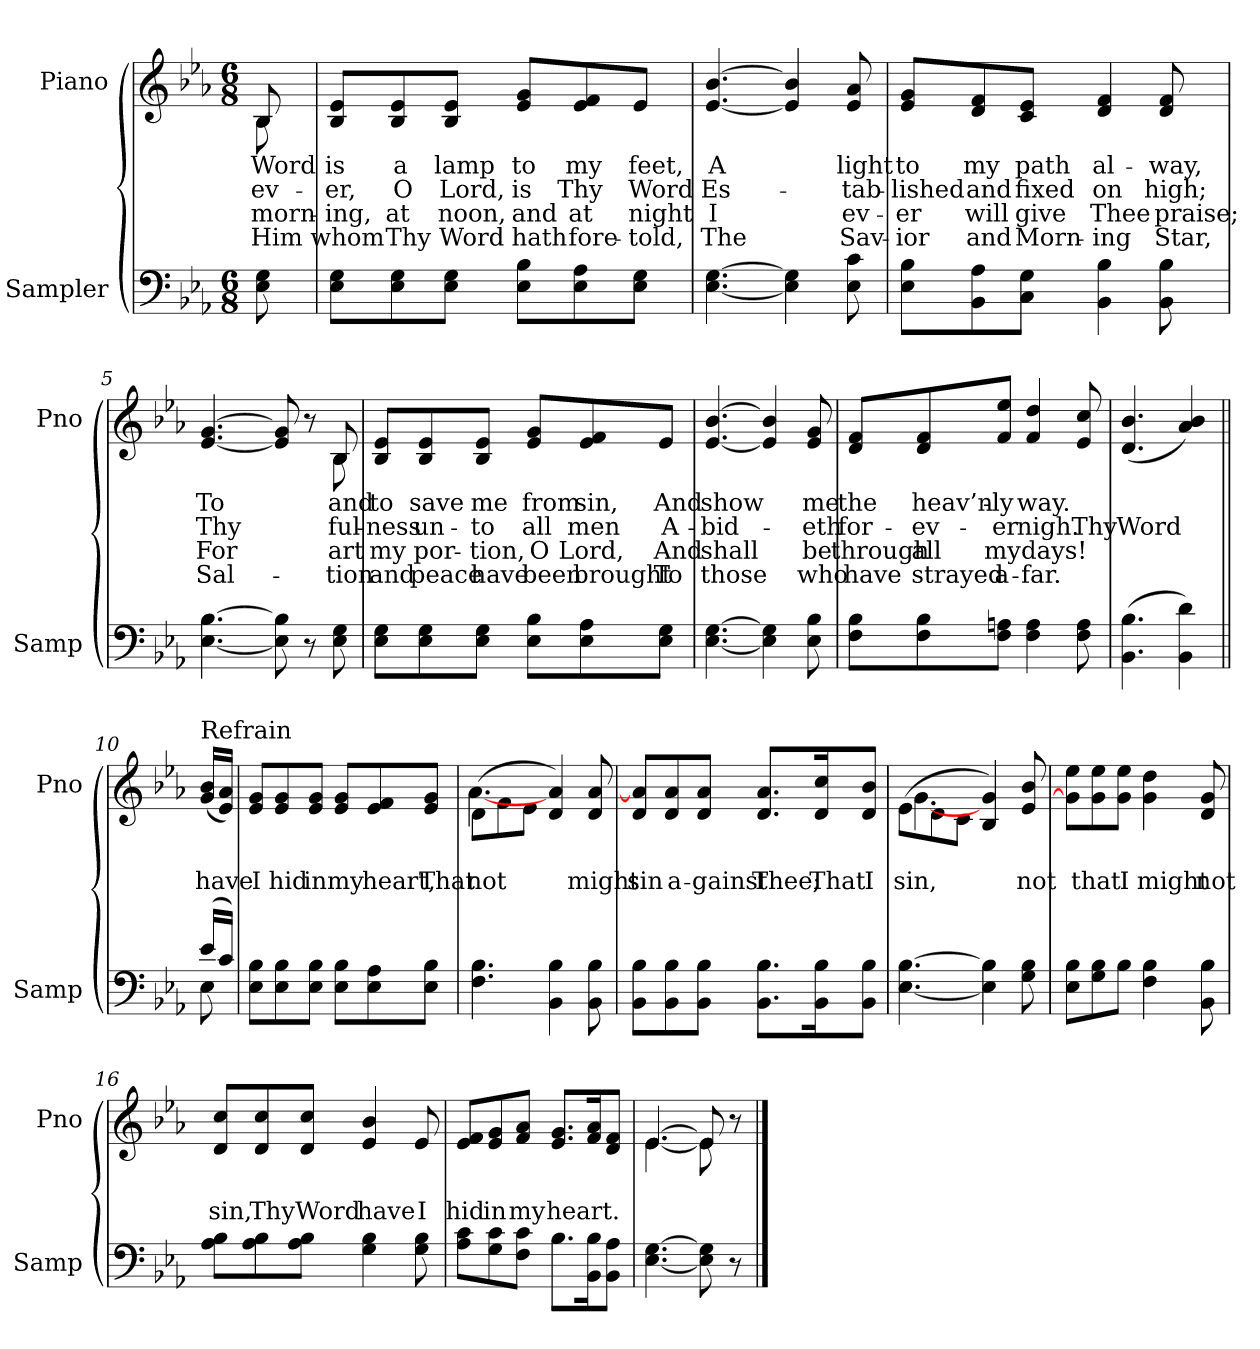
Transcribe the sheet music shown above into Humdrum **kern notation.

**kern	**kern	**text	**text	**text	**text
*part2	*part1	*part1	*part1	*part1	*part1
*staff2	*staff1	*staff1	*staff1	*staff1	*staff1
*I"Sampler	*I"Piano	*	*	*	*
*I'Samp	*I'Pno	*	*	*	*
*clefF4	*clefG2	*	*	*	*
*k[b-e-a-]	*k[b-e-a-]	*	*	*	*
*E-:	*E-:	*	*	*	*
*M6/8	*M6/8	*	*	*	*
=1	=1	=1	=1	=1	=1
*	*^	*	*	*	*
8E- 8G	8B-/	8B-	Word	-ev-	morn-	Him
*	*v	*v	*	*	*	*
=2	=2	=2	=2	=2	=2
8E-\ 8G\L	8B-/ 8e-/L	is	-er,	-ing,	whom
8E-\ 8G\	8B-/ 8e-/	a	O	at	Thy
8E-\ 8G\J	8B-/ 8e-/J	lamp	Lord,	noon,	Word
8E-\ 8B-\L	8e-/ 8g/L	to	is	and	hath
8E-\ 8A-\	8e-/ 8f/	my	Thy	at	fore-
8E-\ 8G\J	8e-/J	feet,	Word	night	-told,
=3	=3	=3	=3	=3	=3
[4.E- [4.G	[4.e- [4.b-	A	Es-	I	The
4E-] 4G]	4e-] 4b-]	.	.	.	.
8E- 8c	8e- 8a-	light	-tab-	ev-	Sav-
=4	=4	=4	=4	=4	=4
8E-\ 8B-\L	8e-/ 8g/L	to	-lished	-er	-ior
8BB-\ 8A-\	8d/ 8f/	my	and	will	and
8C\ 8G\J	8c/ 8e-/J	path	fixed	give	Morn-
4BB- 4B-	4d 4f	al-	on	Thee	-ing
8BB- 8B-	8d 8f	-way,	high;	praise;	Star,
=5	=5	=5	=5	=5	=5
*	*^	*	*	*	*
[4.E- [4.B-	[4.e- [4.g	8ryy	To	Thy	For	Sal-
*	*v	*v	*	*	*	*
8E-] 8B-]	8e-] 8g]	.	.	.	.
8r	8r	.	.	.	.
*	*^	*	*	*	*
8E- 8G	8B-/	8B-	and	-ful-	art	-tion
*	*v	*v	*	*	*	*
=6	=6	=6	=6	=6	=6
8E-\ 8G\L	8B-/ 8e-/L	to	-ness	my	and
8E-\ 8G\	8B-/ 8e-/	save	un-	por-	peace
8E-\ 8G\J	8B-/ 8e-/J	me	-to	-tion,	have
8E-\ 8B-\L	8e-/ 8g/L	from	all	O	been
8E-\ 8A-\	8e-/ 8f/	sin,	men	Lord,	brought
8E-\ 8G\J	8e-/J	And	A-	And	To
=7	=7	=7	=7	=7	=7
[4.E- [4.G	[4.e- [4.b-	show	-bid-	shall	those
4E-] 4G]	4e-] 4b-]	.	.	.	.
8E- 8B-	8e- 8g	me	-eth	be	who
=8	=8	=8	=8	=8	=8
8F\ 8B-\L	8d/ 8f/L	the	for-	through	have
8F\ 8B-\	8d/ 8f/	heav’n-	-ev-	all	strayed
8F\ 8An\J	8f/ 8ee-/J	-ly	-er	my	a-
4F 4A	4f 4dd	way.	nigh.	days!	-far.
8F 8A	8e- 8cc	.	Thy	.	.
=9	=9	=9	=9	=9	=9
(4.BB- 4.B-	(4.d 4.b-	.	Word	.	.
4BB- 4d)	4a- 4b-)	.	.	.	.
=10||	=10||	=10||	=10||	=10||	=10||
*^	*	*	*	*	*
!	!	!LO:TX:t=Refrain	!	!	!	!
(16e-/LL	8E-	(16g/ 16b-/LL	.	have	.	.
16c/JJ)	.	16e-/ 16a-/JJ)	.	.	.	.
*v	*v	*	*	*	*	*
=11	=11	=11	=11	=11	=11
8E-\ 8B-\L	8e-/ 8g/L	.	I	.	.
8E-\ 8B-\	8e-/ 8g/	.	hid	.	.
8E-\ 8B-\J	8e-/ 8g/J	.	in	.	.
8E-\ 8B-\L	8e-/ 8g/L	.	my	.	.
8E-\ 8A-\	8e-/ 8f/	.	heart,	.	.
8E-\ 8B-\J	8e-/ 8g/J	.	That	.	.
=12	=12	=12	=12	=12	=12
*	*^	*	*	*	*
4.F 4.B-	(8d\L	[4.a-	.	not	.	.
.	8f\	.	.	.	.	.
.	8e-\J	.	.	.	.	.
4BB- 4B-	4d 4a-)	4.ryy	.	.	.	.
8BB- 8B-	8d 8a-	.	.	might	.	.
*	*v	*v	*	*	*	*
=13	=13	=13	=13	=13	=13
8BB-\ 8B-\L	8d/ 8a-]/L	.	sin	.	.
8BB-\ 8B-\	8d/ 8a-/	.	a-	.	.
8BB-\ 8B-\J	8d/ 8a-/J	.	-gainst	.	.
8.BB-\ 8.B-\L	8.d/ 8.a-/L	.	Thee;	.	.
16BB-\ 16B-\K	16d/ 16cc/K	.	That	.	.
8BB-\ 8B-\J	8d/ 8b-/J	.	I	.	.
=14	=14	=14	=14	=14	=14
*	*^	*	*	*	*
[4.E- [4.B-	(8e-\L	[4.g	.	sin,	.	.
.	8d\	.	.	.	.	.
.	8c\J	.	.	.	.	.
4E-] 4B-]	4B- 4g)	4.ryy	.	.	.	.
8G 8B-	8e- 8b-	.	.	not	.	.
*	*v	*v	*	*	*	*
=15	=15	=15	=15	=15	=15
8E-\ 8B-\L	8g]\ 8ee-\L	.	.	.	.
8G\ 8B-\	8g\ 8ee-\	.	that	.	.
8B-\J	8g\ 8ee-\J	.	I	.	.
4F 4B-	4g 4dd	.	might	.	.
8BB- 8B-	8d 8g	.	not	.	.
=16	=16	=16	=16	=16	=16
8A-\ 8B-\L	8d/ 8cc/L	.	sin,	.	.
8A-\ 8B-\	8d/ 8cc/	.	Thy	.	.
8A-\ 8B-\J	8d/ 8cc/J	.	Word	.	.
4G 4B-	4e- 4b-	.	have	.	.
8G 8B-	8e-	.	I	.	.
=17	=17	=17	=17	=17	=17
8A-\ 8c\L	8e-/ 8f/L	.	hid	.	.
8G\ 8c\	8e-/ 8g/	.	in	.	.
8F\ 8c\J	8f/ 8a-/J	.	my	.	.
8.B-\L	8.e-/ 8.g/L	.	heart.	.	.
16BB-\ 16B-\K	16f/ 16a-/K	.	.	.	.
8BB-\ 8A-\J	8d/ 8f/J	.	.	.	.
=18	=18	=18	=18	=18	=18
*	*^	*	*	*	*
[4.E- [4.G	[4.e-/	[4.e-	.	.	.	.
8E-] 8G]	8e-/]	8e-]	.	.	.	.
8r	8r	8ryy	.	.	.	.
*	*v	*v	*	*	*	*
==	==	==	==	==	==
*-	*-	*-	*-	*-	*-
